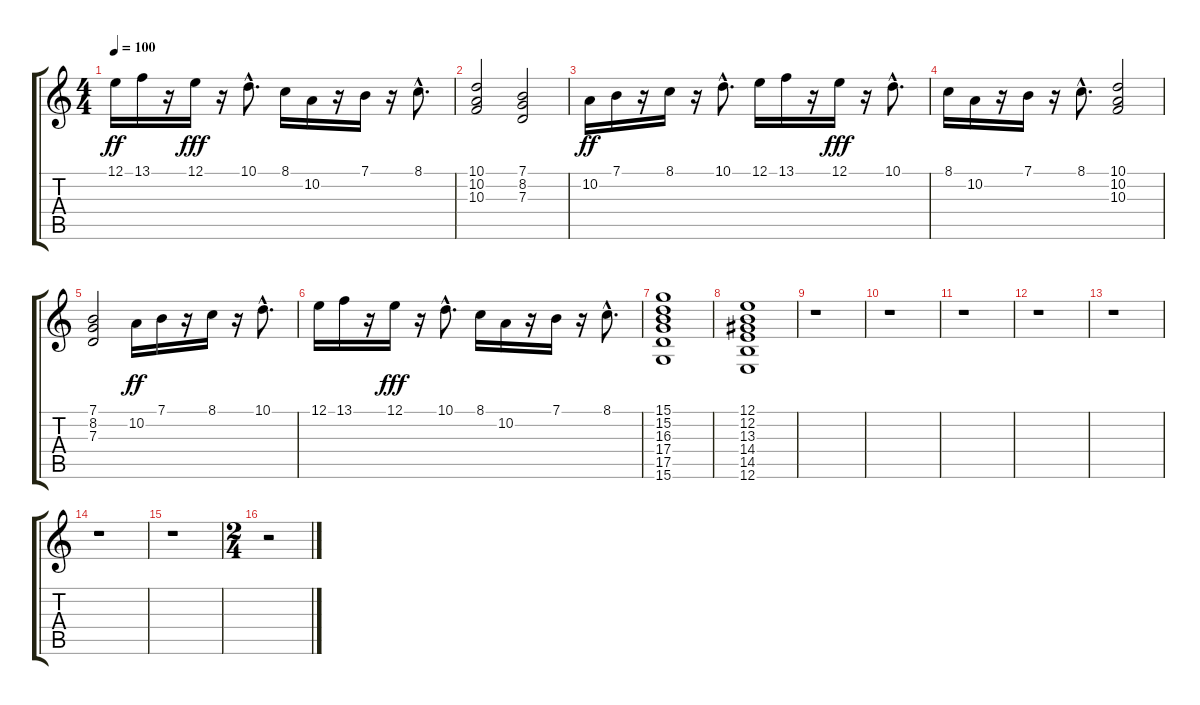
\track "" {instrument stringensemble1}
\staff {score tabs}
\tuning (E4 B3 G3 D3 A2 E2) {hide}
\ts (4 4)
\tempo 100
\clef g2
\ks c
12.1.16{dy ff} 13.1.16 r.16 12.1.16{dy fff} r.16 10.1{hac}.8{d} 8.1.16 10.2.16 r.16 7.1.16 r.16 8.1{hac}.8{d} |
(10.1 10.2 10.3).2 (7.1 8.2 7.3).2 |
10.2.16{dy ff} 7.1.16 r.16 8.1.16 r.16 10.1{hac}.8{d} 12.1.16 13.1.16 r.16 12.1.16{dy fff} r.16 10.1{hac}.8{d} |
8.1.16 10.2.16 r.16 7.1.16 r.16 8.1{hac}.8{d} (10.1 10.2 10.3).2 |
(7.1 8.2 7.3).2 10.2.16{dy ff} 7.1.16 r.16 8.1.16 r.16 10.1{hac}.8{d} |
12.1.16 13.1.16 r.16 12.1.16{dy fff} r.16 10.1{hac}.8{d} 8.1.16 10.2.16 r.16 7.1.16 r.16 8.1{hac}.8{d} |
(15.1 15.2 16.3 17.4 17.5 15.6).1 |
(12.1 12.2 13.3 14.4 14.5 12.6).1 |
r.1 |
r.1 |
r.1 |
r.1 |
r.1 |
r.1 |
r.1 |
\ts (2 4)
r.2
